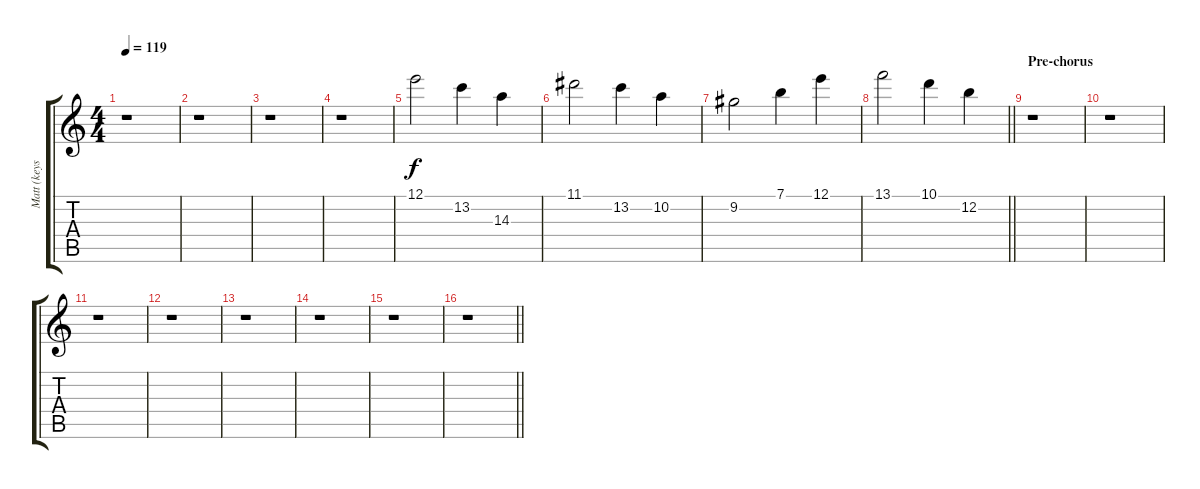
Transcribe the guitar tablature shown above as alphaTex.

\track ("Matt (keys 2)" "Matt (keys") {instrument guitarharmonics}
\staff {score tabs}
\tuning (E4 B3 G3 D3 A2 E2) {hide}
\ts (4 4)
\tempo 119
\clef g2
\ks c
r.1{dy f} |
r.1 |
r.1 |
r.1 |
12.1.2 13.2.4 14.3.4 |
11.1.2 13.2.4 10.2.4 |
9.2.2 7.1.4 12.1.4 |
\barLineRight lightlight
13.1.2 10.1.4 12.2.4 |
\section ("" "Pre-chorus")
r.1 |
r.1 |
r.1 |
r.1 |
r.1 |
r.1 |
r.1 |
\barLineRight lightlight
r.1
